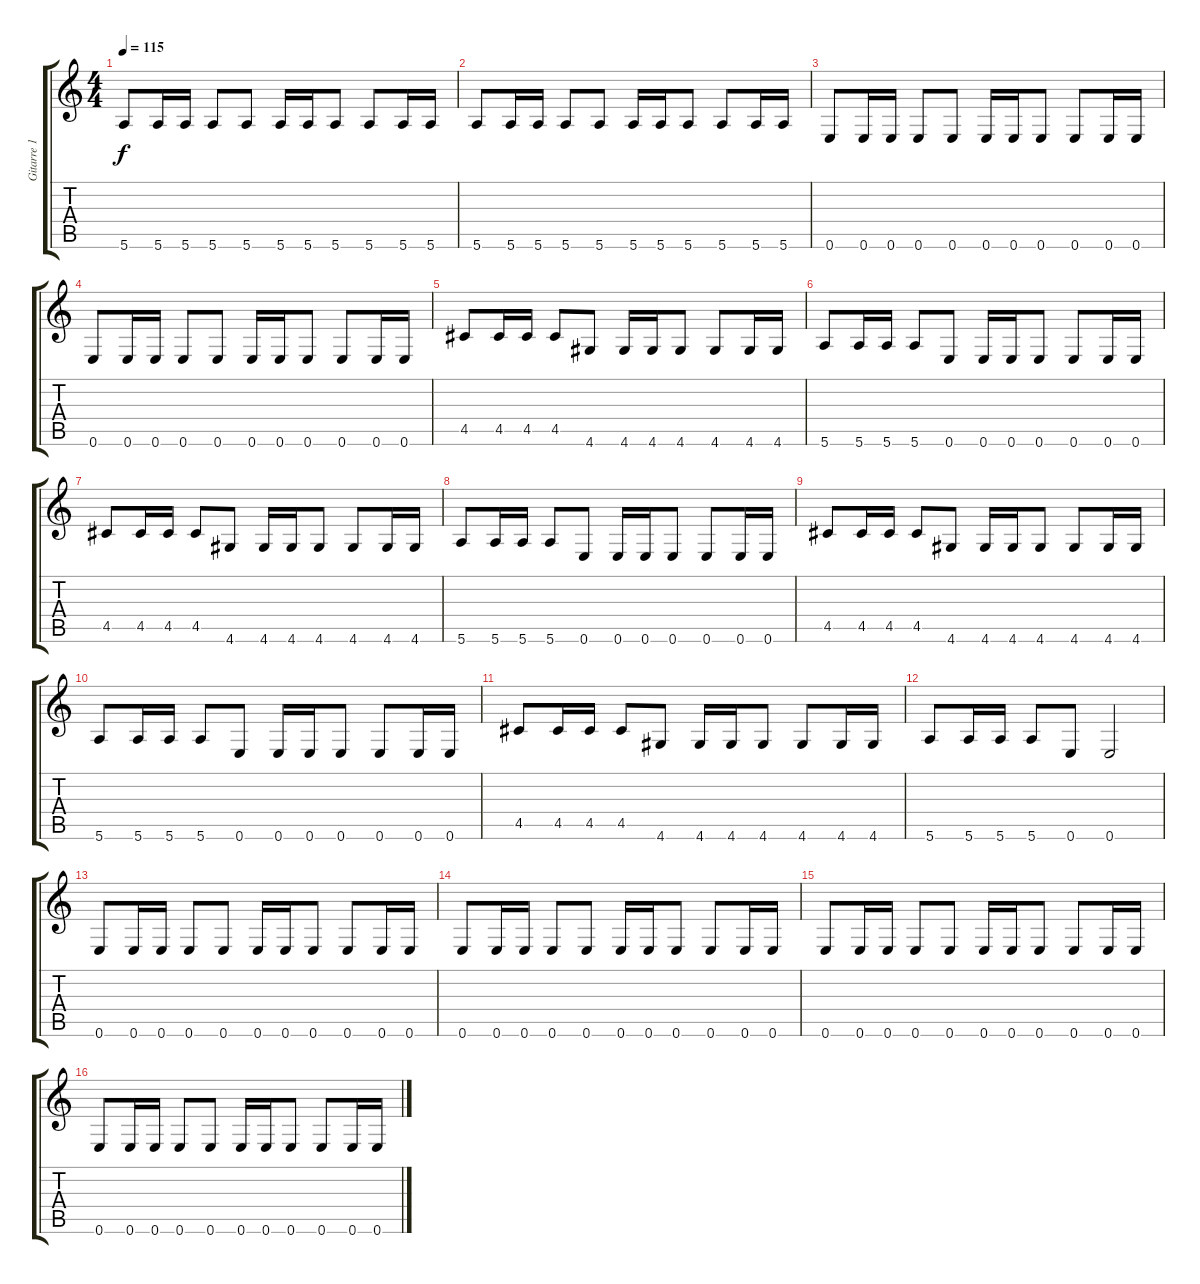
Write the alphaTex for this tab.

\track ("Gitarre 1" "Gitarre 1") {instrument acousticguitarsteel}
\staff {score tabs}
\tuning (E4 B3 G3 D3 A2 E2) {hide}
\ts (4 4)
\tempo 115
\clef g2
\ks c
5.6.8{dy f} 5.6.16 5.6.16 5.6.8 5.6.8 5.6.16 5.6.16 5.6.8 5.6.8 5.6.16 5.6.16 |
5.6.8 5.6.16 5.6.16 5.6.8 5.6.8 5.6.16 5.6.16 5.6.8 5.6.8 5.6.16 5.6.16 |
0.6.8 0.6.16 0.6.16 0.6.8 0.6.8 0.6.16 0.6.16 0.6.8 0.6.8 0.6.16 0.6.16 |
0.6.8 0.6.16 0.6.16 0.6.8 0.6.8 0.6.16 0.6.16 0.6.8 0.6.8 0.6.16 0.6.16 |
4.5.8 4.5.16 4.5.16 4.5.8 4.6.8 4.6.16 4.6.16 4.6.8 4.6.8 4.6.16 4.6.16 |
5.6.8 5.6.16 5.6.16 5.6.8 0.6.8 0.6.16 0.6.16 0.6.8 0.6.8 0.6.16 0.6.16 |
4.5.8 4.5.16 4.5.16 4.5.8 4.6.8 4.6.16 4.6.16 4.6.8 4.6.8 4.6.16 4.6.16 |
5.6.8 5.6.16 5.6.16 5.6.8 0.6.8 0.6.16 0.6.16 0.6.8 0.6.8 0.6.16 0.6.16 |
4.5.8 4.5.16 4.5.16 4.5.8 4.6.8 4.6.16 4.6.16 4.6.8 4.6.8 4.6.16 4.6.16 |
5.6.8 5.6.16 5.6.16 5.6.8 0.6.8 0.6.16 0.6.16 0.6.8 0.6.8 0.6.16 0.6.16 |
4.5.8 4.5.16 4.5.16 4.5.8 4.6.8 4.6.16 4.6.16 4.6.8 4.6.8 4.6.16 4.6.16 |
5.6.8 5.6.16 5.6.16 5.6.8 0.6.8 0.6.2 |
0.6.8 0.6.16 0.6.16 0.6.8 0.6.8 0.6.16 0.6.16 0.6.8 0.6.8 0.6.16 0.6.16 |
0.6.8 0.6.16 0.6.16 0.6.8 0.6.8 0.6.16 0.6.16 0.6.8 0.6.8 0.6.16 0.6.16 |
0.6.8 0.6.16 0.6.16 0.6.8 0.6.8 0.6.16 0.6.16 0.6.8 0.6.8 0.6.16 0.6.16 |
0.6.8 0.6.16 0.6.16 0.6.8 0.6.8 0.6.16 0.6.16 0.6.8 0.6.8 0.6.16 0.6.16
